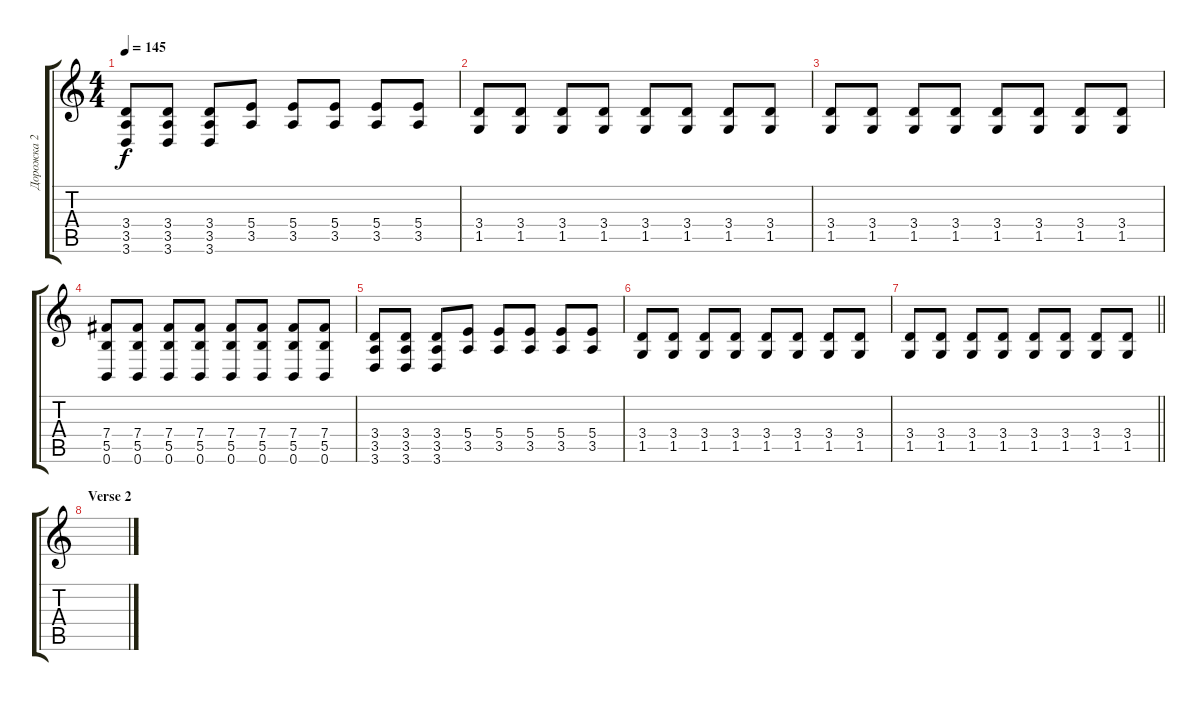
\track ("Дорожка 2" "Дорожка 2") {instrument overdrivenguitar}
\staff {score tabs}
\tuning (Db4 Ab3 E3 B2 Gb2 B1) {hide}
\ts (4 4)
\tempo 145
\clef g2
\ks c
(3.4 3.5 3.6).8{dy f} (3.4 3.5 3.6).8 (3.4 3.5 3.6).8 (5.4 3.5).8 (5.4 3.5).8 (5.4 3.5).8 (5.4 3.5).8 (5.4 3.5).8 |
(3.4 1.5).8 (3.4 1.5).8 (3.4 1.5).8 (3.4 1.5).8 (3.4 1.5).8 (3.4 1.5).8 (3.4 1.5).8 (3.4 1.5).8 |
(3.4 1.5).8 (3.4 1.5).8 (3.4 1.5).8 (3.4 1.5).8 (3.4 1.5).8 (3.4 1.5).8 (3.4 1.5).8 (3.4 1.5).8 |
(7.4 5.5 0.6).8 (7.4 5.5 0.6).8 (7.4 5.5 0.6).8 (7.4 5.5 0.6).8 (7.4 5.5 0.6).8 (7.4 5.5 0.6).8 (7.4 5.5 0.6).8 (7.4 5.5 0.6).8 |
(3.4 3.5 3.6).8 (3.4 3.5 3.6).8 (3.4 3.5 3.6).8 (5.4 3.5).8 (5.4 3.5).8 (5.4 3.5).8 (5.4 3.5).8 (5.4 3.5).8 |
(3.4 1.5).8 (3.4 1.5).8 (3.4 1.5).8 (3.4 1.5).8 (3.4 1.5).8 (3.4 1.5).8 (3.4 1.5).8 (3.4 1.5).8 |
\barLineRight lightlight
(3.4 1.5).8 (3.4 1.5).8 (3.4 1.5).8 (3.4 1.5).8 (3.4 1.5).8 (3.4 1.5).8 (3.4 1.5).8 (3.4 1.5).8 |
\section ("" "Verse 2")
